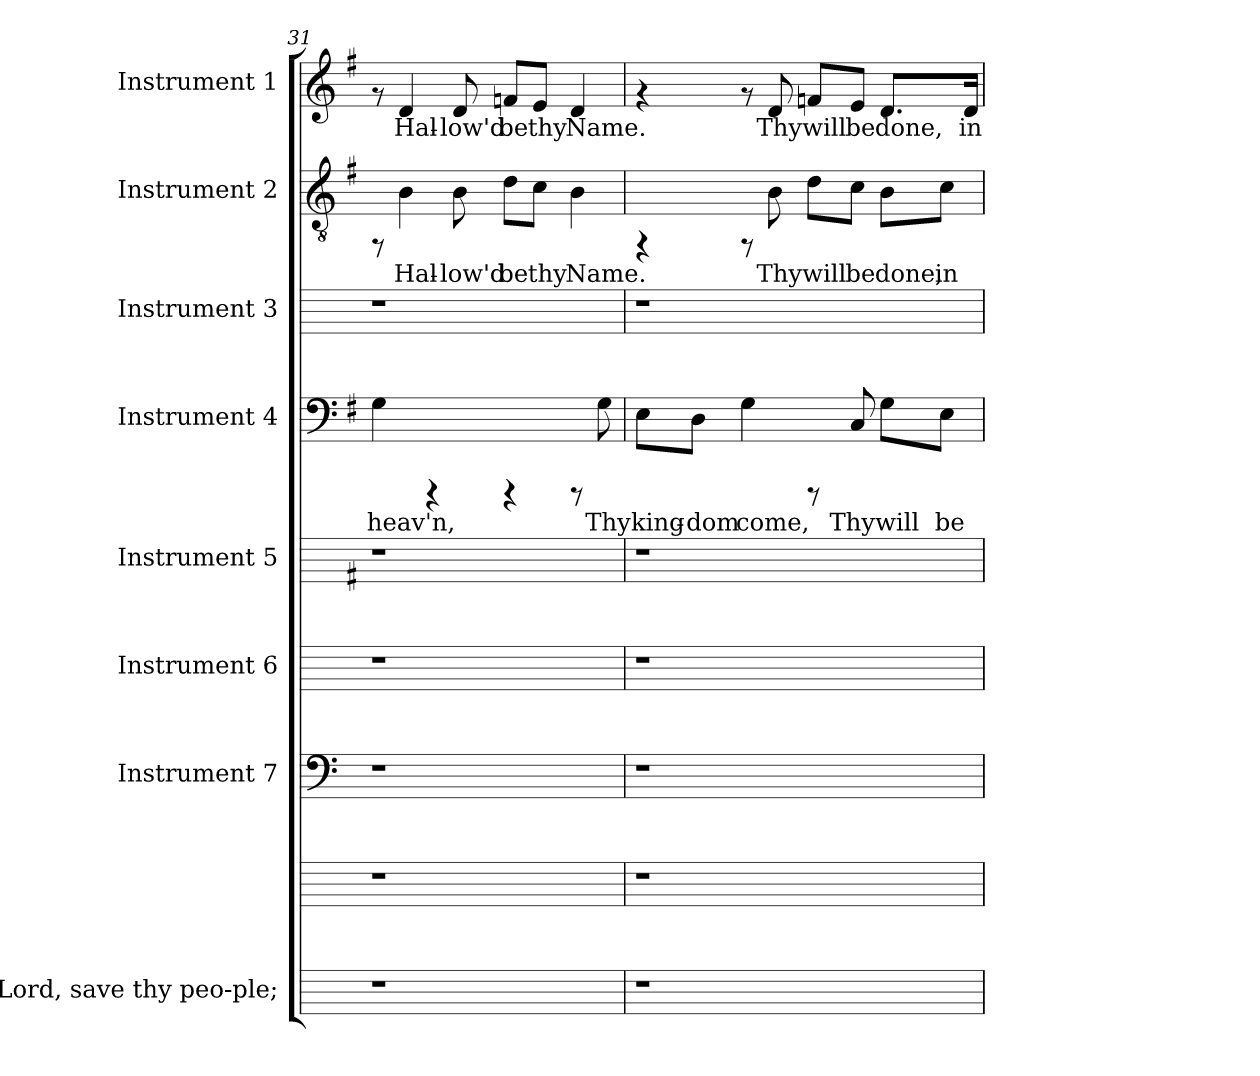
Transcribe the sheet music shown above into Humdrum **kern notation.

**kern	**kern	**kern	**kern	**kern	**kern	**text	**kern	**kern	**text	**kern	**text
*part9	*part8	*part7	*part6	*part5	*part4	*part4	*part3	*part2	*part2	*part1	*part1
*staff9	*staff8	*staff7	*staff6	*staff5	*staff4	*staff4	*staff3	*staff2	*staff2	*staff1	*staff1
*I"O Lord, save thy peo-ple;	*	*I"Instrument 7	*I"Instrument 6	*I"Instrument 5	*I"Instrument 4	*	*I"Instrument 3	*I"Instrument 2	*	*I"Instrument 1	*
*	*	*clefF4	*	*	*clefF4	*	*	*clefGv2	*	*clefG2	*
*	*	*	*	*ITrd-3c-5	*	*	*	*ITrd-3c-5	*	*ITrd-3c-5	*
*k[]	*k[]	*k[]	*k[]	*k[]	*k[f#]	*	*k[]	*k[]	*	*k[]	*
*C:	*C:	*C:	*C:	*C:	*G:	*	*C:	*C:	*	*C:	*
=31	=31	=31	=31	=31	=31	=31	=31	=31	=31	=31	=31
!	!	!	!	!	!	!LO:LY:b:cj	!	!	!	!	!
1r	1r	1r	1r	1r	4G\	heav'n,	1r	8rFF	.	8rf	.
!	!	!	!	!	!	!	!	!	!LO:LY:b:cj	!	!LO:LY:b:cj
.	.	.	.	.	.	.	.	4e\	Hal-	4g/	Hal-
.	.	.	.	.	4rCCC	.	.	.	.	.	.
!	!	!	!	!	!	!	!	!	!LO:LY:b:cj	!	!LO:LY:b:cj
.	.	.	.	.	.	.	.	8e\	-low'd	8g/	-low'd
!	!	!	!	!	!	!	!	!	!LO:LY:b:cj	!	!LO:LY:b:cj
.	.	.	.	.	4rCCC	.	.	8g\L	be	8b-X/L	be
!	!	!	!	!	!	!	!	!	!LO:LY:b:cj	!	!LO:LY:b:cj
.	.	.	.	.	.	.	.	8f\J	thy	8a/J	thy
!	!	!	!	!	!	!	!	!	!LO:LY:b:cj	!	!LO:LY:b:cj
.	.	.	.	.	8rCCC	.	.	4e\	Name.	4g/	Name.
!	!	!	!	!	!	!LO:LY:b:cj	!	!	!	!	!
.	.	.	.	.	8G\	Thy	.	.	.	.	.
=32	=32	=32	=32	=32	=32	=32	=32	=32	=32	=32	=32
!	!	!	!	!	!	!LO:LY:b:cj	!	!	!	!	!
1r	1r	1r	1r	1r	8E\L	king-	1r	4rFF	.	4rf	.
!	!	!	!	!	!	!LO:LY:b:cj	!	!	!	!	!
.	.	.	.	.	8D\J	-dom	.	.	.	.	.
!	!	!	!	!	!	!LO:LY:b:cj	!	!	!	!	!
.	.	.	.	.	4G\	come,	.	8rFF	.	8rf	.
!	!	!	!	!	!	!	!	!	!LO:LY:b:cj	!	!LO:LY:b:cj
.	.	.	.	.	.	.	.	8e\	Thy	8g/	Thy
!	!	!	!	!	!	!	!	!	!LO:LY:b:cj	!	!LO:LY:b:cj
.	.	.	.	.	8rCCC	.	.	8g\L	will	8b-X/L	will
!	!	!	!	!	!	!LO:LY:b:cj	!	!	!LO:LY:b:cj	!	!LO:LY:b:cj
.	.	.	.	.	8C/	Thy	.	8f\J	be	8a/J	be
!	!	!	!	!	!	!LO:LY:b:cj	!	!	!LO:LY:b:cj	!	!LO:LY:b:cj
.	.	.	.	.	8G\L	will	.	8e\L	done,	8.g/L	done,
!	!	!	!	!	!	!LO:LY:b:cj	!	!	!LO:LY:b:cj	!	!
.	.	.	.	.	8E\J	be	.	8f\J	in	.	.
!	!	!	!	!	!	!	!	!	!	!	!LO:LY:b:cj
.	.	.	.	.	.	.	.	.	.	16g/J	in
=	=	=	=	=	=	=	=	=	=	=	=
*-	*-	*-	*-	*-	*-	*-	*-	*-	*-	*-	*-
